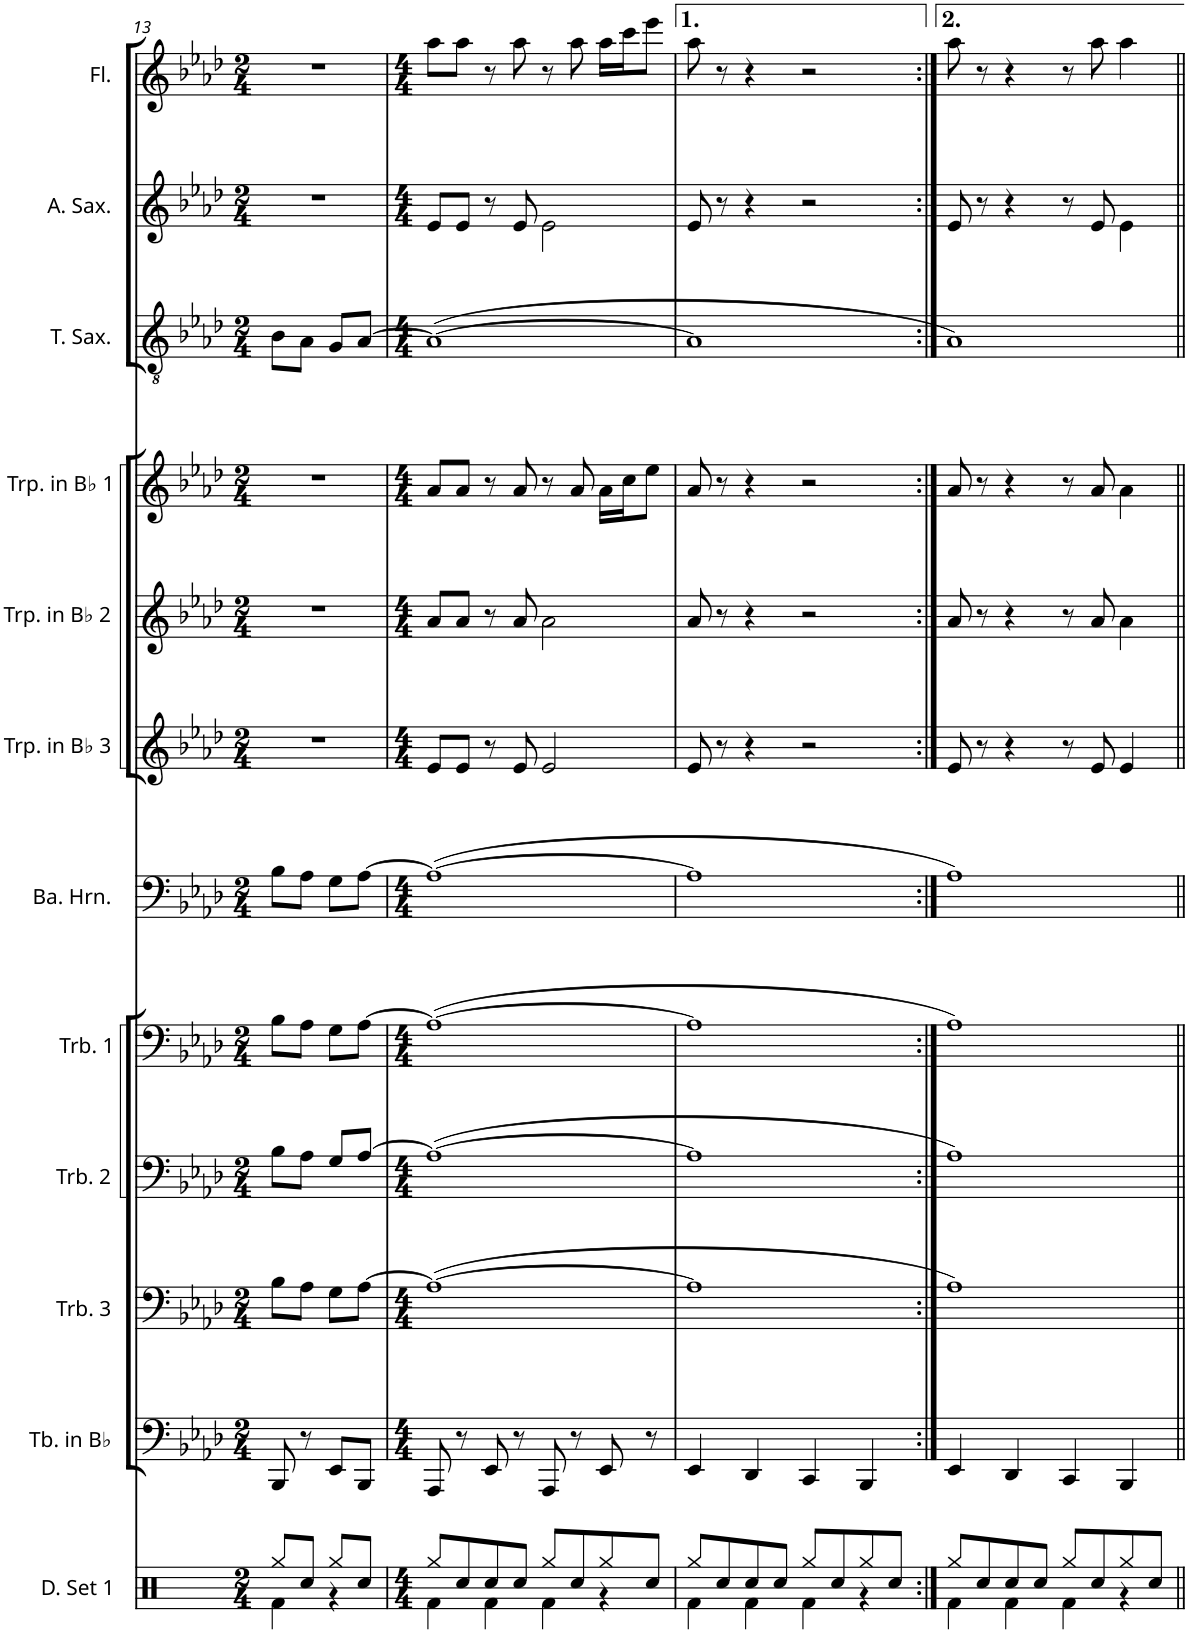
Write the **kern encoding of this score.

**kern	**kern	**kern	**kern	**kern	**kern	**kern	**kern	**kern	**kern	**kern	**kern
*part12	*part11	*part10	*part9	*part8	*part7	*part6	*part5	*part4	*part3	*part2	*part1
*staff12	*staff11	*staff10	*staff9	*staff8	*staff7	*staff6	*staff5	*staff4	*staff3	*staff2	*staff1
*I"Drumset 1	*I"Tuba in Bb	*I"Trombone 3	*I"Trombone 2	*I"Trombone 1	*I"Bariton-hoorn	*I"Trompet in Bb 3	*I"Trompet in Bb 2	*I"Trompet in Bb 1	*I"Tenor-saxofoon	*I"Alt-saxofoon	*I"Dwarsfluit
*I'D. Set 1	*I'Tb. in Bb	*I'Trb. 3	*I'Trb. 2	*I'Trb. 1	*I'Ba. Hrn.	*I'Trp. in Bb 3	*I'Trp. in Bb 2	*I'Trp. in Bb 1	*I'T. Sax.	*I'A. Sax.	*
!!LO:PB:g=z
*clefX	*clefF4	*clefF4	*clefF4	*clefF4	*clefF4	*clefG2	*clefG2	*clefG2	*clefGv2	*clefG2	*clefG2
*	*	*	*	*	*Trd4c7	*Trd1c2	*Trd1c2	*Trd1c2	*Trd8c14	*Trd5c9	*
*k[]	*k[b-e-a-d-]	*k[b-e-a-d-]	*k[b-e-a-d-]	*k[b-e-a-d-]	*k[b-e-a-d-]	*k[b-e-a-d-]	*k[b-e-a-d-]	*k[b-e-a-d-]	*k[b-e-a-d-]	*k[b-e-a-d-]	*k[b-e-a-d-]
*M2/4	*M2/4	*M2/4	*M2/4	*M2/4	*M2/4	*M2/4	*M2/4	*M2/4	*M2/4	*M2/4	*M2/4
=13	=13	=13	=13	=13	=13	=13	=13	=13	=13	=13	=13
*^	*	*	*	*	*	*	*	*	*	*	*
8Rgg/L	4Rf\	8BBB-/	8B-\L	8B-\L	8B-\L	8B-\L	2r	2r	2r	8B-\L	2r	2r
8Rcc/J	.	8r	8A-\J	8A-\J	8A-\J	8A-\J	.	.	.	8A-\J	.	.
8Rgg/L	4r	8EE-/L	8G\L	8G/L	8G\L	8G\L	.	.	.	8G/L	.	.
8Rcc/J	.	8BBB-/J	[8A-\J	[8A-/J	[8A-\J	[8A-\J	.	.	.	[8A-/J	.	.
=14	=14	=14	=14	=14	=14	=14	=14	=14	=14	=14	=14	=14
*M4/4	*	*M4/4	*M4/4	*M4/4	*M4/4	*M4/4	*M4/4	*M4/4	*M4/4	*M4/4	*M4/4	*M4/4
8Rgg/L	4Rf\	8AAA-/	(1A-_	(1A-_	(1A-_	(1A-_	8e-/L	8a-/L	8a-/L	(1A-_	8e-/L	8aa-\L
8Rcc/	.	8r	.	.	.	.	8e-/J	8a-/J	8a-/J	.	8e-/J	8aa-\J
8Rcc/	4Rf\	8EE-/	.	.	.	.	8r	8r	8r	.	8r	8r
8Rcc/J	.	8r	.	.	.	.	8e-/	8a-/	8a-/	.	8e-/	8aa-\
8Rgg/L	4Rf\	8AAA-/	.	.	.	.	2e-/	2a-\	8r	.	2e-\	8r
8Rcc/	.	8r	.	.	.	.	.	.	8a-/	.	.	8aa-\
8Rgg/	4r	8EE-/	.	.	.	.	.	.	16a-\LL	.	.	16aa-\LL
.	.	.	.	.	.	.	.	.	16cc\J	.	.	16ccc\J
8Rcc/J	.	8r	.	.	.	.	.	.	8ee-\J	.	.	8eee-\J
=15	=15	=15	=15	=15	=15	=15	=15	=15	=15	=15	=15	=15
8Rgg/L	4Rf\	4EE-/	1A-]	1A-]	1A-]	1A-]	8e-/	8a-/	8a-/	1A-]	8e-/	8aa-\
8Rcc/	.	.	.	.	.	.	8r	8r	8r	.	8r	8r
8Rcc/	4Rf\	4DD-/	.	.	.	.	4r	4r	4r	.	4r	4r
8Rcc/J	.	.	.	.	.	.	.	.	.	.	.	.
8Rgg/L	4Rf\	4CC/	.	.	.	.	2r	2r	2r	.	2r	2r
8Rcc/	.	.	.	.	.	.	.	.	.	.	.	.
8Rgg/	4r	4BBB-/	.	.	.	.	.	.	.	.	.	.
8Rcc/J	.	.	.	.	.	.	.	.	.	.	.	.
=16:|!	=16:|!	=16:|!	=16:|!	=16:|!	=16:|!	=16:|!	=16:|!	=16:|!	=16:|!	=16:|!	=16:|!	=16:|!
8Rgg/L	4Rf\	4EE-/	1A-)	1A-)	1A-)	1A-)	8e-/	8a-/	8a-/	1A-)	8e-/	8aa-\
8Rcc/	.	.	.	.	.	.	8r	8r	8r	.	8r	8r
8Rcc/	4Rf\	4DD-/	.	.	.	.	4r	4r	4r	.	4r	4r
8Rcc/J	.	.	.	.	.	.	.	.	.	.	.	.
8Rgg/L	4Rf\	4CC/	.	.	.	.	8r	8r	8r	.	8r	8r
8Rcc/	.	.	.	.	.	.	8e-/	8a-/	8a-/	.	8e-/	8aa-\
8Rgg/	4r	4BBB-/	.	.	.	.	4e-/	4a-\	4a-\	.	4e-\	4aa-\
8Rcc/J	.	.	.	.	.	.	.	.	.	.	.	.
*v	*v	*	*	*	*	*	*	*	*	*	*	*
=||	=||	=||	=||	=||	=||	=||	=||	=||	=||	=||	=||
*-	*-	*-	*-	*-	*-	*-	*-	*-	*-	*-	*-
